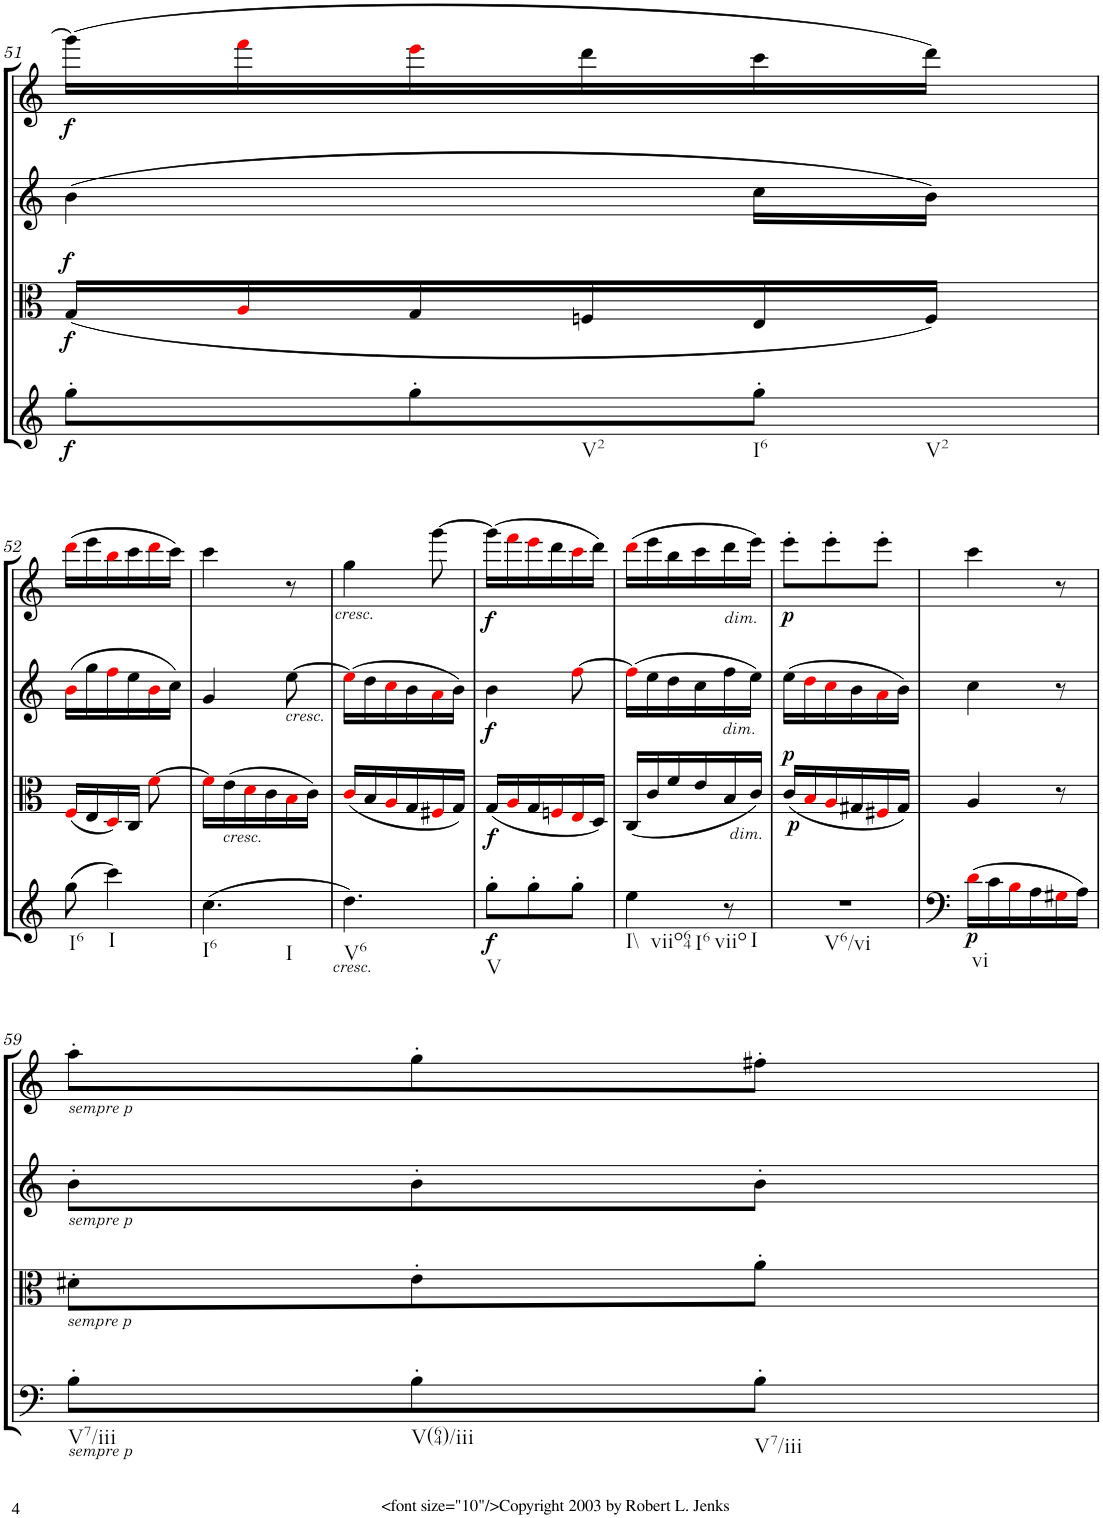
**kern	**dynam	**kern	**dynam	**kern	**dynam	**kern	**dynam
*part4	*part4	*part3	*part3	*part2	*part2	*part1	*part1
*staff4	*staff4	*staff3	*staff3	*staff2	*staff2	*staff1	*staff1
*I"Cello	*	*I"Viola	*	*I"2nd Violin	*	*I"1st Violin	*
*	*	*I'Vla	*	*I'Vln	*	*I'Vln	*
!!LO:PB:g=z
*clefF4	*	*clefC3	*	*clefG2	*	*clefG2	*
*k[]	*	*k[]	*	*k[]	*	*k[]	*
*C:	*	*C:	*	*C:	*	*C:	*
*M3/8	*	*M3/8	*	*M3/8	*	*M3/8	*
=51	=51	=51	=51	=51	=51	=51	=51
!	!LO:DY:b	!	!LO:DY:a	!	!	!	!
!	!	!	!LO:DY:n=1:b	!	!	!	!LO:DY:b
8gg'\L	f	(16G/LL	f f	(4b\	.	(16ggg\LL]	f
.	.	16Ai/	.	.	.	16fffi\	.
!LO:TX:b:t=V2	!	!	!	!	!	!	!
8gg'\	.	16G/	.	.	.	16eeei\	.
.	.	16Fn/	.	.	.	16ddd\	.
!LO:TX:b:t=I6	!	!	!	!	!	!	!
!LO:TX:b:t=V2	!	!	!	!	!	!	!
8gg'\J	.	16E/	.	16cc\LL	.	16ccc\	.
.	.	16F/JJ)	.	16b\JJ)	.	16ddd\JJ)	.
!!LO:LB:g=z
=52	=52	=52	=52	=52	=52	=52	=52
!LO:TX:b:t=I6	!	!	!	!	!	!	!
(8gg\	.	(16Fi/LL	.	(16bi\LL	.	(16dddi\LL	.
.	.	16E/	.	16gg\	.	16eee\	.
!LO:TX:b:t=I	!	!	!	!	!	!	!
4ccc\)	.	16Di/)	.	16ffi\	.	16bbi\	.
.	.	16C/JJ	.	16ee\	.	16ccc\	.
.	.	[8fi\	.	16bi\	.	16dddi\	.
.	.	.	.	16cc\JJ)	.	16ccc\JJ)	.
=53	=53	=53	=53	=53	=53	=53	=53
!LO:TX:b:t=I6	!	!	!	!	!	!	!
!LO:TX:b:t=I	!	!	!	!	!	!	!
(4.cc\	.	16fi\LL]	.	4g/	.	4ccc\	.
!	!	!LO:TX:b:i:t=cresc.	!	!	!	!	!
.	.	(16e\	.	.	.	.	.
.	.	16di\	.	.	.	.	.
.	.	16c\	.	.	.	.	.
!	!	!	!	!LO:TX:b:i:t=cresc.	!	!	!
.	.	16Bi\	.	[8ee\	.	8r	.
.	.	16c\JJ)	.	.	.	.	.
!	!	!	!	!	!	!LO:TX:b:i:t=cresc.	!
!LO:TX:b:i:t=cresc.	!	!	!	!	!	!	!
=54	=54	=54	=54	=54	=54	=54	=54
!LO:TX:b:t=V6	!	!	!	!	!	!	!
4.dd\)	.	(16ci/LL	.	(16eei\LL]	.	4gg\	.
.	.	16B/	.	16dd\	.	.	.
.	.	16Ai/	.	16cci\	.	.	.
.	.	16G/	.	16b\	.	.	.
.	.	16F#Xi/	.	16ai\	.	[8ggg\	.
.	.	16G/JJ)	.	16b\JJ)	.	.	.
=55	=55	=55	=55	=55	=55	=55	=55
!LO:TX:b:t=V	!	!	!	!	!	!	!
!	!LO:DY:b	!	!LO:DY:b	!	!LO:DY:b	!	!LO:DY:b
8gg'\L	f	(16G/LL	f	4b\	f	(16ggg\LL]	f
.	.	16Ai/	.	.	.	16fffi\	.
8gg'\	.	16G/	.	.	.	16eeei\	.
.	.	16Fni/	.	.	.	16ddd\	.
8gg'\J	.	16Ei/	.	[8ffi\	.	16ccci\	.
.	.	16D/JJ)	.	.	.	16ddd\JJ)	.
=56	=56	=56	=56	=56	=56	=56	=56
!LO:TX:b:t=I\\	!	!	!	!	!	!	!
!LO:TX:b:t=viio64	!	!	!	!	!	!	!
!LO:TX:b:t=I6	!	!	!	!	!	!	!
4ee\	.	(16C/LL	.	(16ffi\LL]	.	(16dddi\LL	.
.	.	16c/	.	16ee\	.	16eee\	.
.	.	16f/	.	16dd\	.	16bb\	.
.	.	16e/	.	16cc\	.	16ccc\	.
!	!	!	!	!	!	!LO:TX:b:i:t=dim.	!
!	!	!	!	!LO:TX:b:i:t=dim.	!	!	!
!LO:TX:b:t=viio	!	!	!	!	!	!	!
!LO:TX:b:t=I	!	!	!	!	!	!	!
8r	.	16B/	.	16ff\	.	16ddd\	.
!	!	!LO:TX:b:i:t=dim.	!	!	!	!	!
.	.	16c/JJ)	.	16ee\JJ)	.	16eee\JJ)	.
=57	=57	=57	=57	=57	=57	=57	=57
!LO:TX:b:t=V6/vi	!	!	!	!	!	!	!
!	!	!	!LO:DY:b	!	!	!	!
!	!	!	!LO:DY:n=1:a	!	!	!	!LO:DY:b
4.r	.	(16c/LL	p p	(16ee\LL	.	8eee'\L	p
.	.	16Bi/	.	16ddi\	.	.	.
.	.	16Ai/	.	16cci\	.	8eee'\	.
.	.	16G#X/	.	16b\	.	.	.
.	.	16F#Xi/	.	16ai\	.	8eee'\J	.
.	.	16G#/JJ)	.	16b\JJ)	.	.	.
=58	=58	=58	=58	=58	=58	=58	=58
!LO:TX:b:t=vi	!	!	!	!	!	!	!
!	!LO:DY:b	!	!	!	!	!	!
(16di\LL	p	4A/	.	4cc\	.	4ccc\	.
16c\	.	.	.	.	.	.	.
16Bi\	.	.	.	.	.	.	.
16A\	.	.	.	.	.	.	.
16G#Xi\	.	8r	.	8r	.	8r	.
16A\JJ)	.	.	.	.	.	.	.
!!LO:LB:g=z
=59	=59	=59	=59	=59	=59	=59	=59
!	!	!	!	!	!	!LO:TX:b:i:t=sempre p	!
!	!	!	!	!LO:TX:b:i:t=sempre p	!	!	!
!	!	!LO:TX:b:i:t=sempre p	!	!	!	!	!
!LO:TX:b:i:t=sempre p	!	!	!	!	!	!	!
!LO:TX:b:t=V7/iii	!	!	!	!	!	!	!
8B'\L	.	8d#X'\L	.	8b'\L	.	8aa'\L	.
!LO:TX:b:t=V(64)/iii	!	!	!	!	!	!	!
8B'\	.	8e'\	.	8b'\	.	8gg'\	.
!LO:TX:b:t=V7/iii	!	!	!	!	!	!	!
8B'\J	.	8a'\J	.	8b'\J	.	8ff#X'\J	.
=	=	=	=	=	=	=	=
*-	*-	*-	*-	*-	*-	*-	*-
